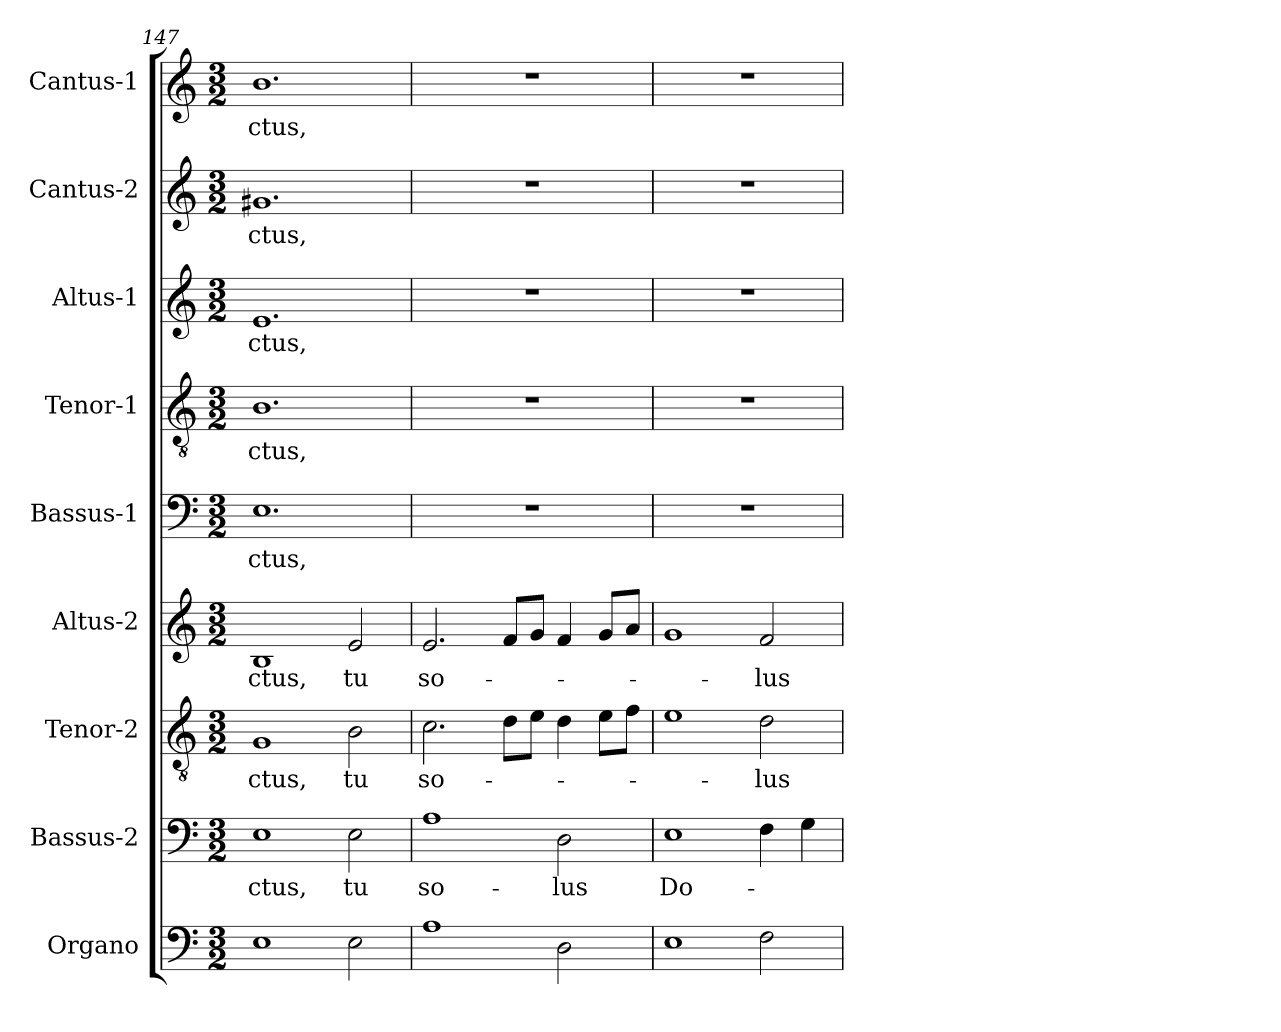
**kern	**kern	**text	**kern	**text	**kern	**text	**kern	**text	**kern	**text	**kern	**text	**kern	**text	**kern	**text
*part9	*part8	*part8	*part7	*part7	*part6	*part6	*part5	*part5	*part4	*part4	*part3	*part3	*part2	*part2	*part1	*part1
*staff9	*staff8	*staff8	*staff7	*staff7	*staff6	*staff6	*staff5	*staff5	*staff4	*staff4	*staff3	*staff3	*staff2	*staff2	*staff1	*staff1
*I"Organo	*I"Bassus-2	*	*I"Tenor-2	*	*I"Altus-2	*	*I"Bassus-1	*	*I"Tenor-1	*	*I"Altus-1	*	*I"Cantus-2	*	*I"Cantus-1	*
*I'Og	*I'B2	*	*	*	*I'A2	*	*I'B1	*	*I'T1	*	*I'A1	*	*I'C2	*	*I'C1	*
*clefF4	*clefF4	*	*clefGv2	*	*clefG2	*	*clefF4	*	*clefGv2	*	*clefG2	*	*clefG2	*	*clefG2	*
*k[]	*k[]	*	*k[]	*	*k[]	*	*k[]	*	*k[]	*	*k[]	*	*k[]	*	*k[]	*
*C:	*C:	*	*C:	*	*C:	*	*C:	*	*C:	*	*C:	*	*C:	*	*C:	*
*M3/2	*M3/2	*	*M3/2	*	*M3/2	*	*M3/2	*	*M3/2	*	*M3/2	*	*M3/2	*	*M3/2	*
=147	=147	=147	=147	=147	=147	=147	=147	=147	=147	=147	=147	=147	=147	=147	=147	=147
!	!	!LO:LY:b	!	!	!	!	!	!	!	!	!	!	!	!	!	!
!	!	!	!	!LO:LY:b	!	!	!	!	!	!	!	!	!	!	!	!
!	!	!	!	!	!	!LO:LY:b	!	!	!	!	!	!	!	!	!	!
!	!	!	!	!	!	!	!	!LO:LY:b	!	!	!	!	!	!	!	!
!	!	!	!	!	!	!	!	!	!	!LO:LY:b	!	!	!	!	!	!
!	!	!	!	!	!	!	!	!	!	!	!	!LO:LY:b	!	!	!	!
!	!	!	!	!	!	!	!	!	!	!	!	!	!	!LO:LY:b	!	!
!	!	!	!	!	!	!	!	!	!	!	!	!	!	!	!	!LO:LY:b
1E	1E	-ctus,	1G	-ctus,	1B	-ctus,	1.E	-ctus,	1.B	-ctus,	1.e	-ctus,	1.g#X	-ctus,	1.b	-ctus,
!	!	!LO:LY:b	!	!	!	!	!	!	!	!	!	!	!	!	!	!
!	!	!	!	!LO:LY:b	!	!	!	!	!	!	!	!	!	!	!	!
!	!	!	!	!	!	!LO:LY:b	!	!	!	!	!	!	!	!	!	!
2E\	2E\	tu	2B\	tu	2e/	tu	.	.	.	.	.	.	.	.	.	.
!!LO:LB:g=z
=148	=148	=148	=148	=148	=148	=148	=148	=148	=148	=148	=148	=148	=148	=148	=148	=148
!	!	!LO:LY:b	!	!	!	!	!	!	!	!	!	!	!	!	!	!
!	!	!	!	!LO:LY:b	!	!	!	!	!	!	!	!	!	!	!	!
!	!	!	!	!	!	!LO:LY:b	!	!	!	!	!	!	!	!	!	!
1A	1A	so-	2.c\	so-	2.e/	so-	1.r	.	1.r	.	1.r	.	1.r	.	1.r	.
.	.	.	8d\L	.	8f/L	.	.	.	.	.	.	.	.	.	.	.
.	.	.	8e\J	.	8g/J	.	.	.	.	.	.	.	.	.	.	.
!	!	!LO:LY:b	!	!	!	!	!	!	!	!	!	!	!	!	!	!
2D\	2D\	-lus	4d\	.	4f/	.	.	.	.	.	.	.	.	.	.	.
.	.	.	8e\L	.	8g/L	.	.	.	.	.	.	.	.	.	.	.
.	.	.	8f\J	.	8a/J	.	.	.	.	.	.	.	.	.	.	.
=149	=149	=149	=149	=149	=149	=149	=149	=149	=149	=149	=149	=149	=149	=149	=149	=149
!	!	!LO:LY:b	!	!	!	!	!	!	!	!	!	!	!	!	!	!
1E	1E	Do-	1e	.	1g	.	1.r	.	1.r	.	1.r	.	1.r	.	1.r	.
!	!	!	!	!LO:LY:b	!	!	!	!	!	!	!	!	!	!	!	!
!	!	!	!	!	!	!LO:LY:b	!	!	!	!	!	!	!	!	!	!
2F\	4F\	.	2d\	-lus	2f/	-lus	.	.	.	.	.	.	.	.	.	.
.	4G\	.	.	.	.	.	.	.	.	.	.	.	.	.	.	.
=	=	=	=	=	=	=	=	=	=	=	=	=	=	=	=	=
*-	*-	*-	*-	*-	*-	*-	*-	*-	*-	*-	*-	*-	*-	*-	*-	*-
